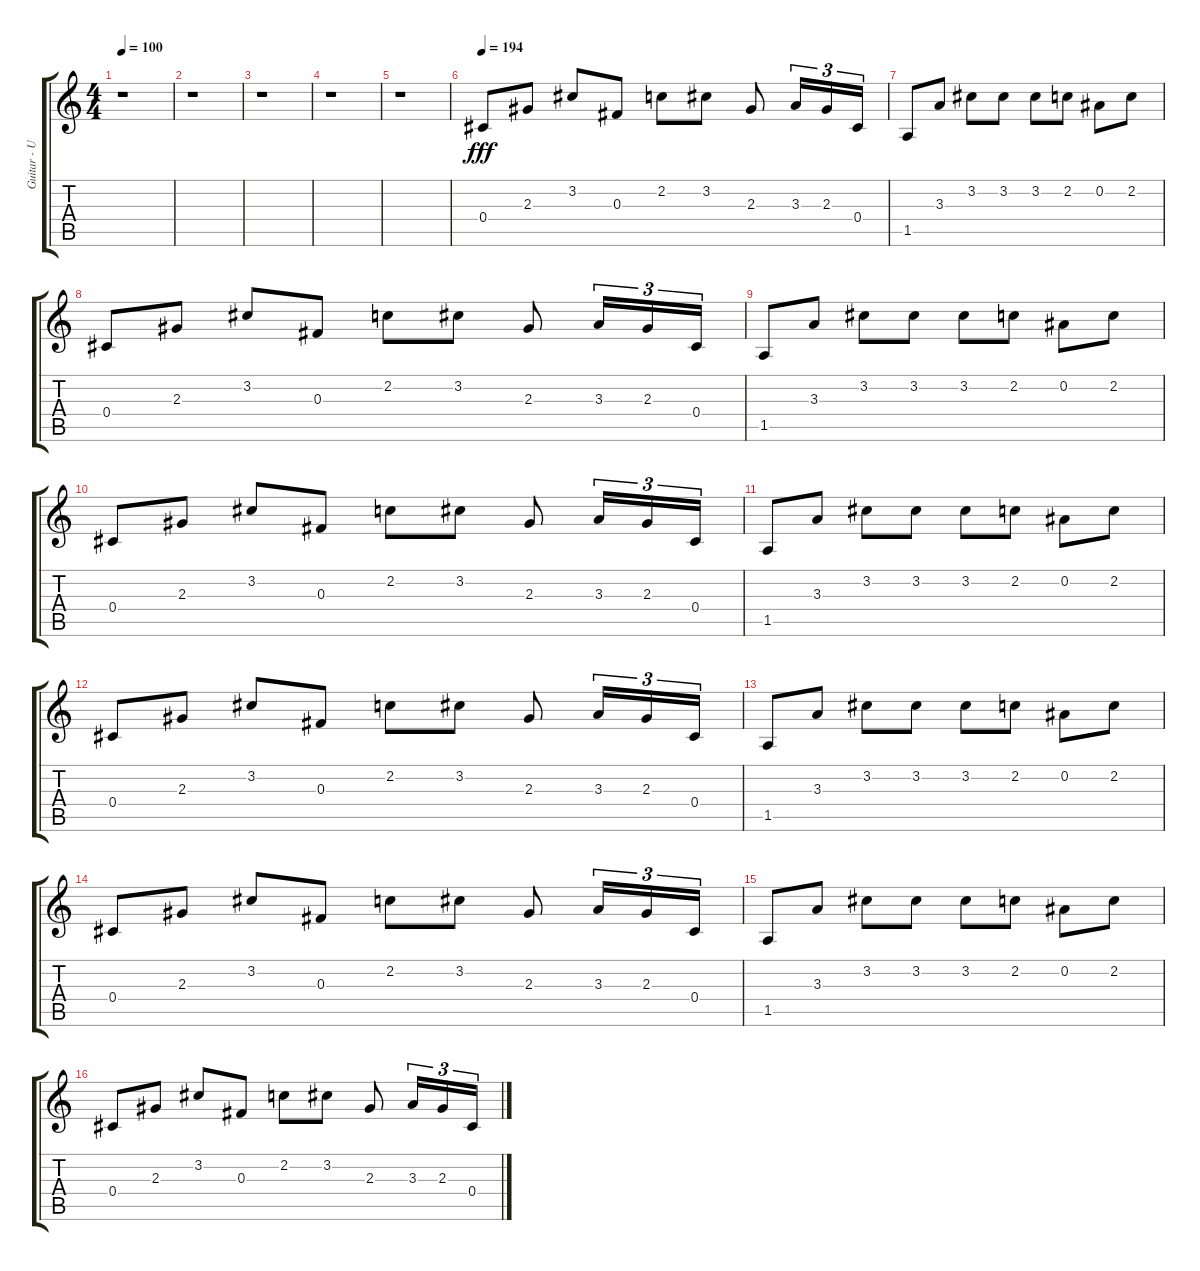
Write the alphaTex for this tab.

\track ("Guitar - Uriy Melisov" "Guitar - U") {instrument distortionguitar}
\staff {score tabs}
\tuning (Eb4 Bb3 Gb3 Db3 Ab2 Eb2) {hide}
\ts (4 4)
\tempo 100
\clef g2
\ks c
r.1{dy fff} |
r.1 |
r.1 |
r.1 |
r.1 |
\tempo 194
0.4.8 2.3.8 3.2.8 0.3.8 2.2.8 3.2.8 2.3.8 3.3.16{tu (3 2)} 2.3.16{tu (3 2)} 0.4.16{tu (3 2)} |
1.5.8 3.3.8 3.2.8 3.2.8 3.2.8 2.2.8 0.2.8 2.2.8 |
0.4.8 2.3.8 3.2.8 0.3.8 2.2.8 3.2.8 2.3.8 3.3.16{tu (3 2)} 2.3.16{tu (3 2)} 0.4.16{tu (3 2)} |
1.5.8 3.3.8 3.2.8 3.2.8 3.2.8 2.2.8 0.2.8 2.2.8 |
0.4.8 2.3.8 3.2.8 0.3.8 2.2.8 3.2.8 2.3.8 3.3.16{tu (3 2)} 2.3.16{tu (3 2)} 0.4.16{tu (3 2)} |
1.5.8 3.3.8 3.2.8 3.2.8 3.2.8 2.2.8 0.2.8 2.2.8 |
0.4.8 2.3.8 3.2.8 0.3.8 2.2.8 3.2.8 2.3.8 3.3.16{tu (3 2)} 2.3.16{tu (3 2)} 0.4.16{tu (3 2)} |
1.5.8 3.3.8 3.2.8 3.2.8 3.2.8 2.2.8 0.2.8 2.2.8 |
0.4.8 2.3.8 3.2.8 0.3.8 2.2.8 3.2.8 2.3.8 3.3.16{tu (3 2)} 2.3.16{tu (3 2)} 0.4.16{tu (3 2)} |
1.5.8 3.3.8 3.2.8 3.2.8 3.2.8 2.2.8 0.2.8 2.2.8 |
0.4.8 2.3.8 3.2.8 0.3.8 2.2.8 3.2.8 2.3.8 3.3.16{tu (3 2)} 2.3.16{tu (3 2)} 0.4.16{tu (3 2)}
